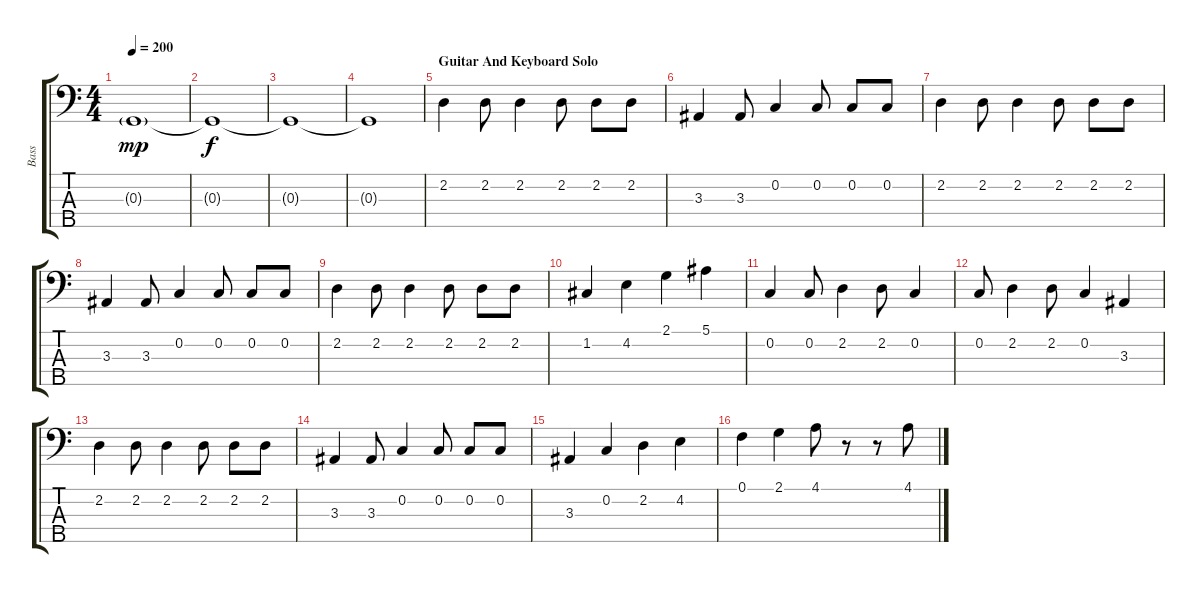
\track ("Bass" "Bass") {instrument electricbasspick}
\staff {score tabs}
\tuning (F2 C2 G1 D1 A0) {hide}
\ts (4 4)
\tempo 200
\clef f4
\ks c
0.3{g}.1{dy mp} |
0.3{t}.1{dy f} |
0.3{t}.1 |
0.3{t}.1 |
\section ("" "Guitar And Keyboard Solo")
2.2.4 2.2.8 2.2.4 2.2.8 2.2.8 2.2.8 |
3.3.4 3.3.8 0.2.4 0.2.8 0.2.8 0.2.8 |
2.2.4 2.2.8 2.2.4 2.2.8 2.2.8 2.2.8 |
3.3.4 3.3.8 0.2.4 0.2.8 0.2.8 0.2.8 |
2.2.4 2.2.8 2.2.4 2.2.8 2.2.8 2.2.8 |
1.2.4 4.2.4 2.1.4 5.1.4 |
0.2.4 0.2.8 2.2.4 2.2.8 0.2.4 |
0.2.8 2.2.4 2.2.8 0.2.4 3.3.4 |
2.2.4 2.2.8 2.2.4 2.2.8 2.2.8 2.2.8 |
3.3.4 3.3.8 0.2.4 0.2.8 0.2.8 0.2.8 |
3.3.4 0.2.4 2.2.4 4.2.4 |
0.1.4 2.1.4 4.1.8 r.8 r.8 4.1.8
